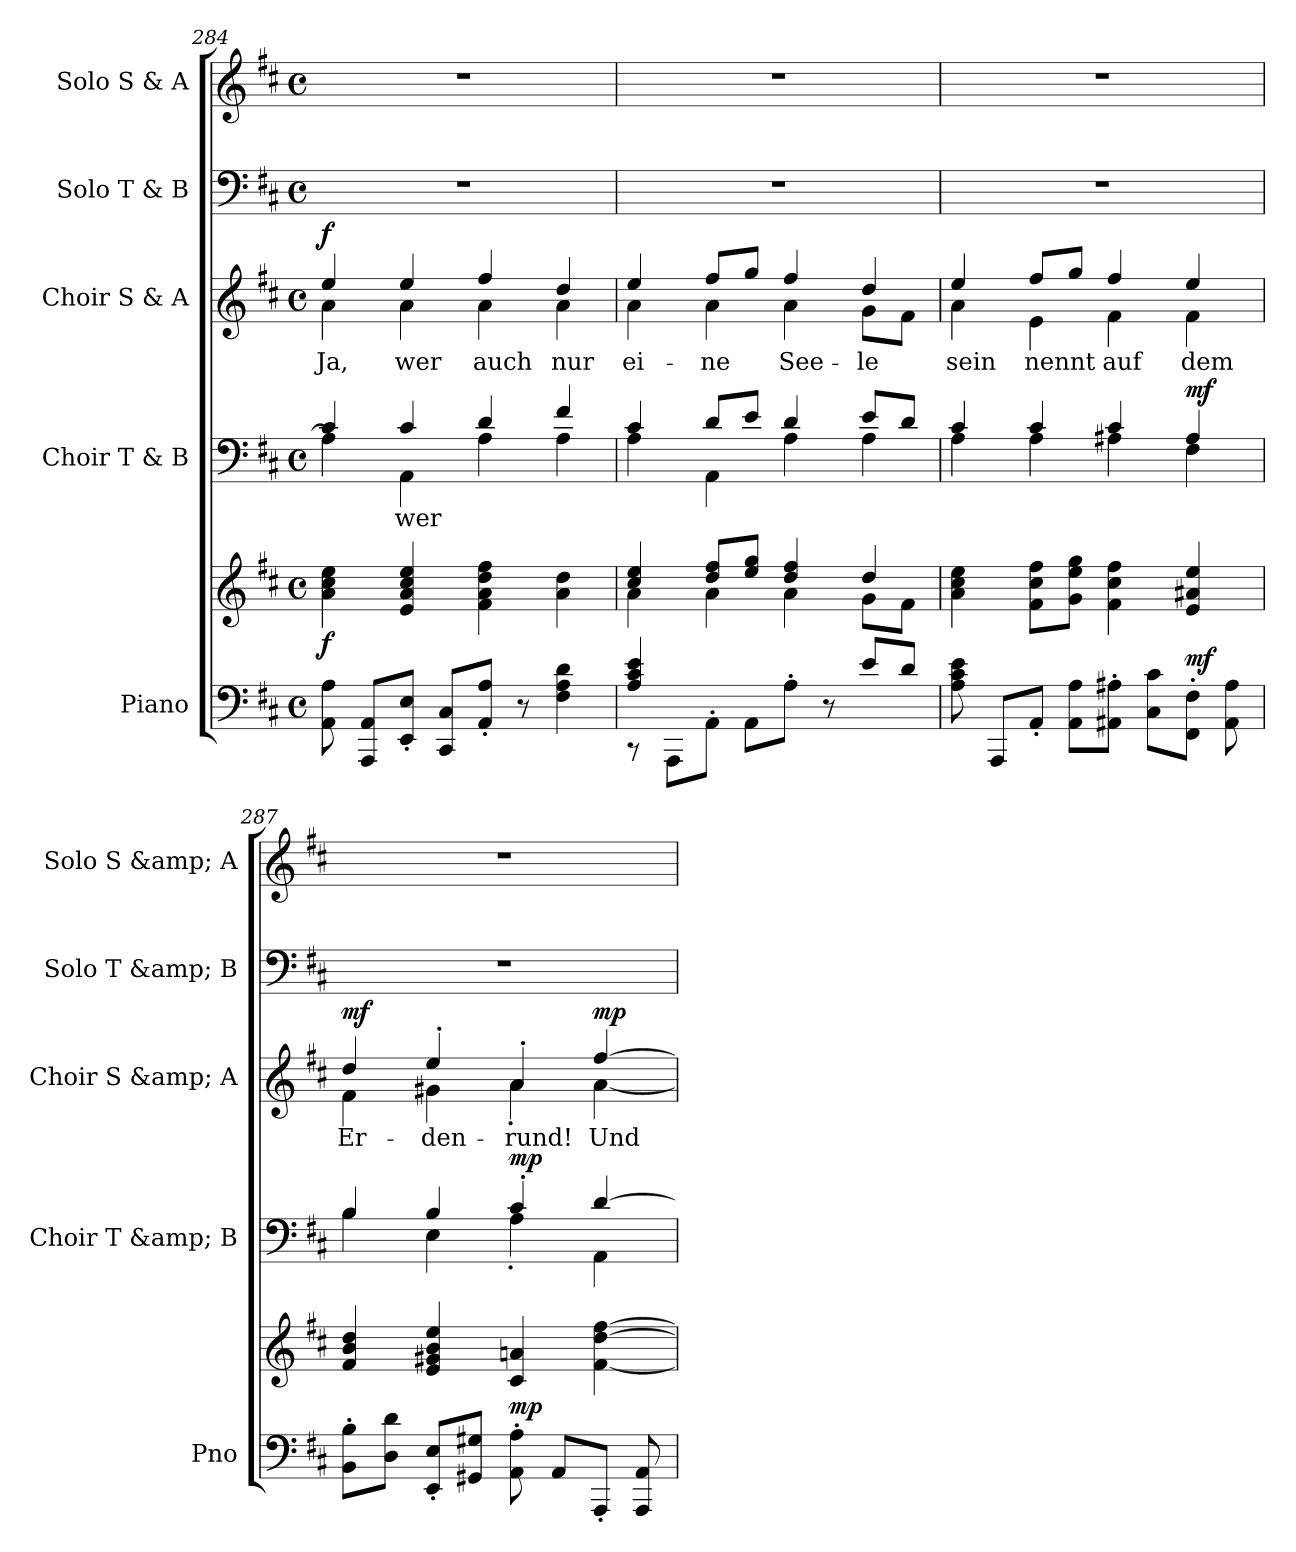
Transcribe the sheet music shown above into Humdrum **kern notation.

**kern	**kern	**dynam	**kern	**text	**dynam	**kern	**text	**dynam	**kern	**kern
*part5	*part5	*part5	*part4	*part4	*part4	*part3	*part3	*part3	*part2	*part1
*staff6	*staff5	*staff5/6	*staff4	*staff4	*staff4	*staff3	*staff3	*staff3	*staff2	*staff1
*I"Piano	*	*	*I"Choir T &amp; B	*	*	*I"Choir S &amp; A	*	*	*I"Solo T &amp; B	*I"Solo S &amp; A
*I'Pno	*	*	*I'Choir T &amp; B	*	*	*I'Choir S &amp; A	*	*	*I'Solo T &amp; B	*I'Solo S &amp; A
*clefF4	*clefG2	*	*clefF4	*	*	*clefG2	*	*	*clefF4	*clefG2
*k[f#c#]	*k[f#c#]	*	*k[f#c#]	*	*	*k[f#c#]	*	*	*k[f#c#]	*k[f#c#]
*M4/4	*M4/4	*	*M4/4	*	*	*M4/4	*	*	*M4/4	*M4/4
*met(c)	*met(c)	*	*met(c)	*	*	*met(c)	*	*	*met(c)	*met(c)
=284	=284	=284	=284	=284	=284	=284	=284	=284	=284	=284
*	*	*	*^	*	*	*	*	*	*	*
!	!	!LO:DY:b	!	!	!	!	!	!LO:LY:b	!LO:DY:a	!	!
*	*	*	*	*	*	*	*^	*	*	*	*
8AA\ 8A\	4a\ 4cc#\ 4ee\	f	4c#/	4A\]	.	.	4ee/	4a\	Ja,	f	1r	1r
8AAA/ 8AA/L	.	.	.	.	.	.	.	.	.	.	.	.
!	!	!	!	!	!LO:LY:b	!	!	!	!LO:LY:b	!	!	!
8EE/' 8E/'J	4e/ 4a/ 4cc#/ 4ee/	.	4c#/	4AA\	wer	.	4ee/	4a\	wer	.	.	.
8CC#/ 8C#/L	.	.	.	.	.	.	.	.	.	.	.	.
!	!	!	!	!	!	!	!	!	!LO:LY:b	!	!	!
8AA/' 8A/'J	4f#\ 4a\ 4dd\ 4ff#\	.	4d/	4A\	.	.	4ff#/	4a\	auch	.	.	.
8r	.	.	.	.	.	.	.	.	.	.	.	.
!	!	!	!	!	!	!	!	!	!LO:LY:b	!	!	!
4F#\ 4A\ 4d\	4a\ 4dd\	.	4f#/	4A\	.	.	4dd/	4a\	nur	.	.	.
!!LO:PB:g=z
=285	=285	=285	=285	=285	=285	=285	=285	=285	=285	=285	=285	=285
*^	*^	*	*	*	*	*	*	*	*	*	*	*
!	!	!	!	!	!	!	!	!	!	!	!LO:LY:b	!	!	!
4A/ 4c#/ 4e/	8r	4cc#/ 4ee/	4a\	.	4c#/	4A\	.	.	4ee/	4a\	ei-	.	1r	1r
.	8AAA\L	.	.	.	.	.	.	.	.	.	.	.	.	.
!	!	!	!	!	!	!	!	!	!	!	!LO:LY:b	!	!	!
4rAyy	8AA'\J	8dd/ 8ff#/L	4a\	.	8d/L	4AA\	.	.	8ff#/L	4a\	-ne	.	.	.
.	8AA\L	8ee/ 8gg/J	.	.	8e/J	.	.	.	8gg/J	.	.	.	.	.
!	!	!	!	!	!	!	!	!	!	!	!LO:LY:b	!	!	!
4rAyy	8A'\J	4dd/ 4ff#/	4a\	.	4d/	4A\	.	.	4ff#/	4a\	See-	.	.	.
.	8r	.	.	.	.	.	.	.	.	.	.	.	.	.
!	!	!	!	!	!	!	!	!	!	!	!LO:LY:b	!	!	!
8e/L	4ryy	4dd/	8g\L	.	8e/L	4A\	.	.	4dd/	8g\L	-le	.	.	.
8d/J	.	.	8f#\J	.	8d/J	.	.	.	.	8f#\J	.	.	.	.
*v	*v	*	*	*	*	*	*	*	*	*	*	*	*	*
=286	=286	=286	=286	=286	=286	=286	=286	=286	=286	=286	=286	=286	=286
!	!	!	!	!	!	!	!	!	!	!LO:LY:b	!	!	!
*	*v	*v	*	*	*	*	*	*	*	*	*	*	*
8A\ 8c#\ 8e\	4a\ 4cc#\ 4ee\	.	4c#/	4A\	.	.	4ee/	4a\	sein	.	1r	1r
8AAA/L	.	.	.	.	.	.	.	.	.	.	.	.
!	!	!	!	!	!	!	!	!	!LO:LY:b	!	!	!
8AA'/J	8f#\ 8cc#\ 8ff#\L	.	4c#/	4A\	.	.	8ff#/L	4e\	nennt	.	.	.
8AA\ 8A\L	8g\ 8ee\ 8gg\J	.	.	.	.	.	8gg/J	.	.	.	.	.
!	!	!	!	!	!	!	!	!	!LO:LY:b	!	!	!
8AA#X\' 8A#X\'J	4f#\ 4cc#\ 4ff#\	.	4c#/	4A#X\	.	.	4ff#/	4f#\	auf	.	.	.
8C#\ 8c#\L	.	.	.	.	.	.	.	.	.	.	.	.
!	!	!LO:DY:a=2	!	!	!	!LO:DY:b	!	!	!LO:LY:b	!	!	!
8FF#\' 8F#\'J	4e/ 4a#X/ 4ee/	mf	4A#/	4F#\	.	mf	4ee/	4f#\	dem	.	.	.
8AA#\ 8A#\	.	.	.	.	.	.	.	.	.	.	.	.
=287	=287	=287	=287	=287	=287	=287	=287	=287	=287	=287	=287	=287
!	!	!	!	!	!	!	!	!	!LO:LY:b	!LO:DY:a	!	!
8BB\' 8B\'L	4f#/ 4b/ 4dd/	.	4B/	4B\	.	.	4dd/	4f#\	Er-	mf	1r	1r
8D\ 8d\J	.	.	.	.	.	.	.	.	.	.	.	.
!	!	!	!	!	!	!	!	!	!LO:LY:b	!	!	!
8EE/' 8E/'L	4e/ 4g#X/ 4b/ 4ee/	.	4B/	4E\	.	.	4ee'/	4g#X\	-den-	.	.	.
8GG#X/ 8G#X/J	.	.	.	.	.	.	.	.	.	.	.	.
!	!	!LO:DY:a=2	!	!	!	!LO:DY:b	!	!	!LO:LY:b	!	!	!
8AA\' 8A\'	4c#/ 4an/	mp	4c#'/	4A'\	.	mp	4a'/	4a'\	-rund!	.	.	.
8AA/L	.	.	.	.	.	.	.	.	.	.	.	.
!	!	!	!	!	!	!	!	!	!LO:LY:b	!LO:DY:a	!	!
8AAA'/J	[4f#\ [4dd\ [4ff#\	.	[4d/	4AA\	.	.	[4ff#/	[4a\	Und	mp	.	.
8AAA/ 8AA/	.	.	.	.	.	.	.	.	.	.	.	.
*	*	*	*v	*v	*	*	*	*	*	*	*	*
*	*	*	*	*	*	*v	*v	*	*	*	*
=	=	=	=	=	=	=	=	=	=	=
*-	*-	*-	*-	*-	*-	*-	*-	*-	*-	*-
